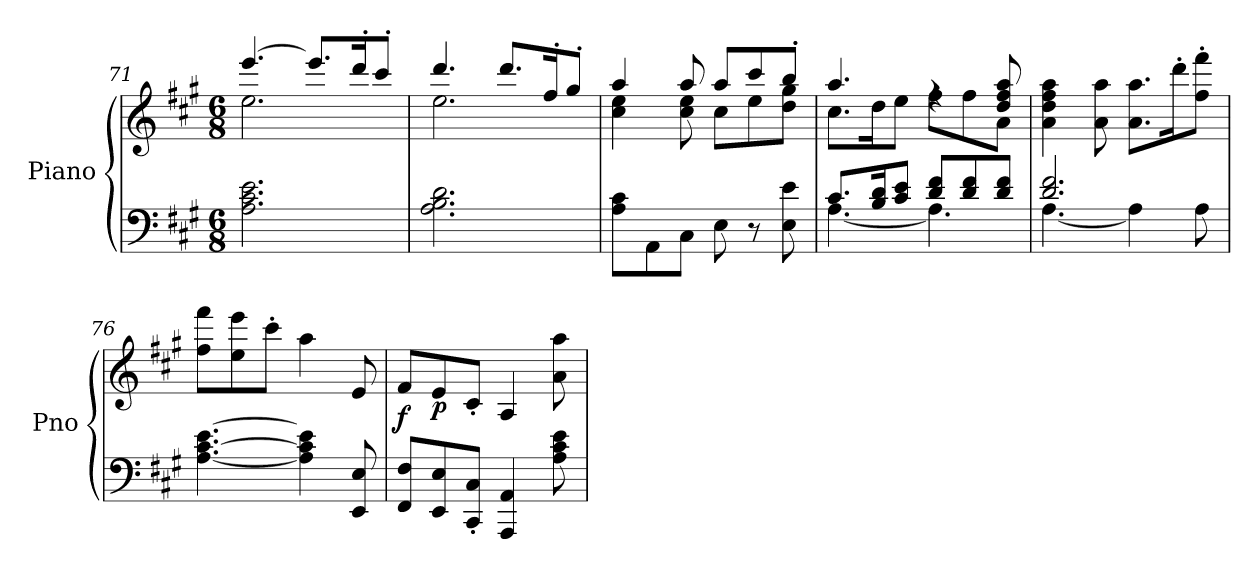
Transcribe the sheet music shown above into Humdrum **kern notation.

**kern	**kern	**dynam
*part1	*part1	*part1
*staff2	*staff1	*staff1/2
*I"Piano	*	*
*I'Pno	*	*
*clefF4	*clefG2	*
*k[f#c#g#]	*k[f#c#g#]	*
*M6/8	*M6/8	*
=71	=71	=71
*	*^	*
2.A\ 2.c#\ 2.e\	[4.eee/	2.ee\	.
.	8.eee/L]	.	.
.	16ddd'/K	.	.
.	8ccc#'/J	.	.
=72	=72	=72	=72
2.A\ 2.B\ 2.d\	4.ddd/	2.ee\	.
.	8.ddd/L	.	.
.	16ff#'/K	.	.
.	8gg#'/J	.	.
!!LO:LB:g=z	!!
=73	=73	=73	=73
8A\ 8c#\L	4aa/	4cc#\ 4ee\	.
8AA\	.	.	.
8C#\J	8aa/	8cc#\ 8ee\	.
8E\	8aa/L	8cc#\L	.
8r	8ccc#/	8ee\	.
8E\ 8e\	8bb'/J	8dd\ 8gg#\J	.
=74	=74	=74	=74
*^	*	*	*
8.c#/L	[4.A\	4.aa/	8.cc#\L	.
16B/ 16d/K	.	.	16dd\K	.
8c#/ 8e/J	.	.	8ee\J	.
8d/ 8f#/L	4.A\]	4rff	8ff#\L	.
8d/ 8f#/	.	.	8ff#\	.
8d/ 8f#/J	.	8dd/ 8ff#/ 8aa/	8a\J	.
*	*	*v	*v	*
=75	=75	=75	=75
2.d/ 2.f#/	[4.A\	4a\ 4dd\ 4ff#\ 4aa\	.
.	.	8a\ 8aa\	.
.	4A\]	8.a\ 8.aa\L	.
.	.	16ddd'\K	.
.	8A\	8ff#\' 8fff#\'J	.
*v	*v	*	*
=76	=76	=76
[4.A\ [4.c#\ [4.e\	8ff#\ 8fff#\L	.
.	8ee\ 8eee\	.
.	8ccc#'\J	.
4A\] 4c#\] 4e\]	4aa\	.
8EE/ 8E/	8e/	.
=77	=77	=77
!	!	!LO:DY:a=2
8FF#/ 8F#/L	8f#/L	f
!	!	!LO:DY:b
8EE/ 8E/	8e/	p
8CC#/' 8C#/'J	8c#'/J	.
4AAA/ 4AA/	4A/	.
8A\ 8c#\ 8e\	8a\ 8aa\	.
=	=	=
*-	*-	*-
